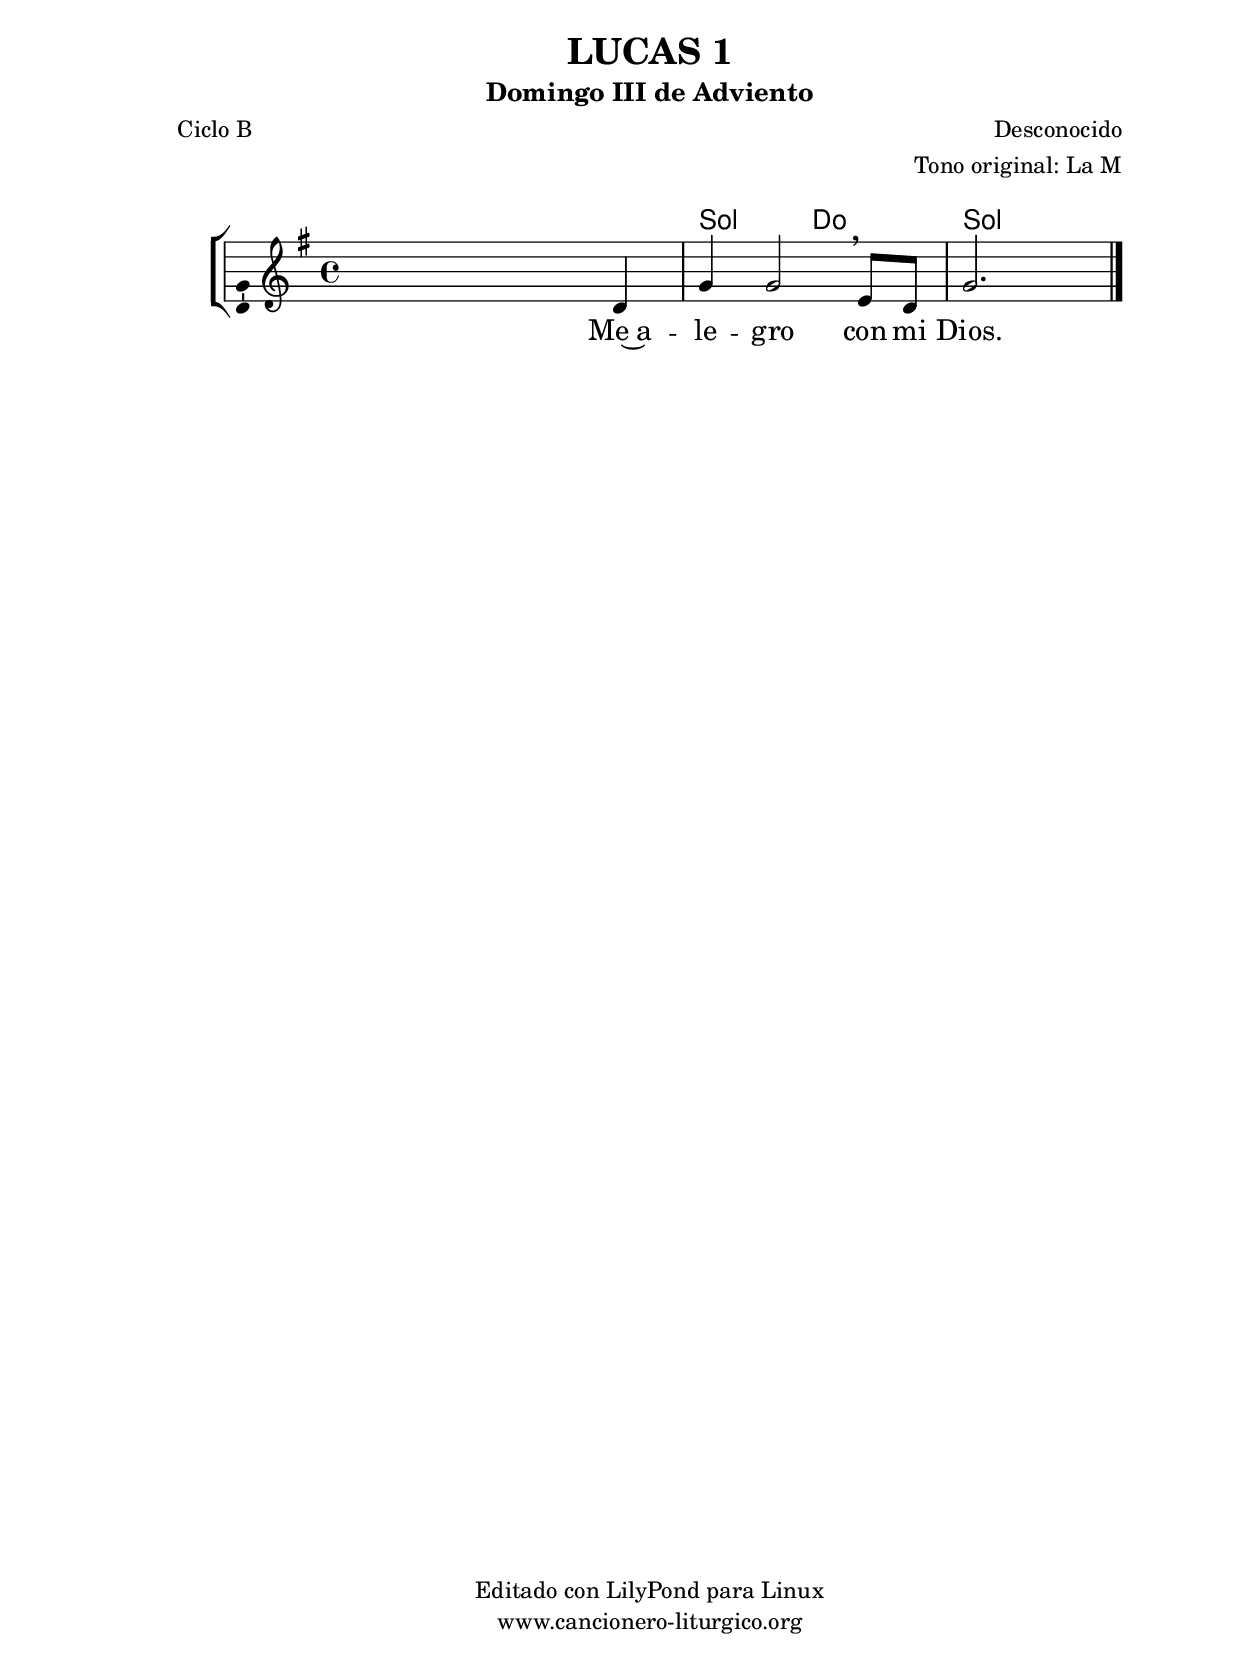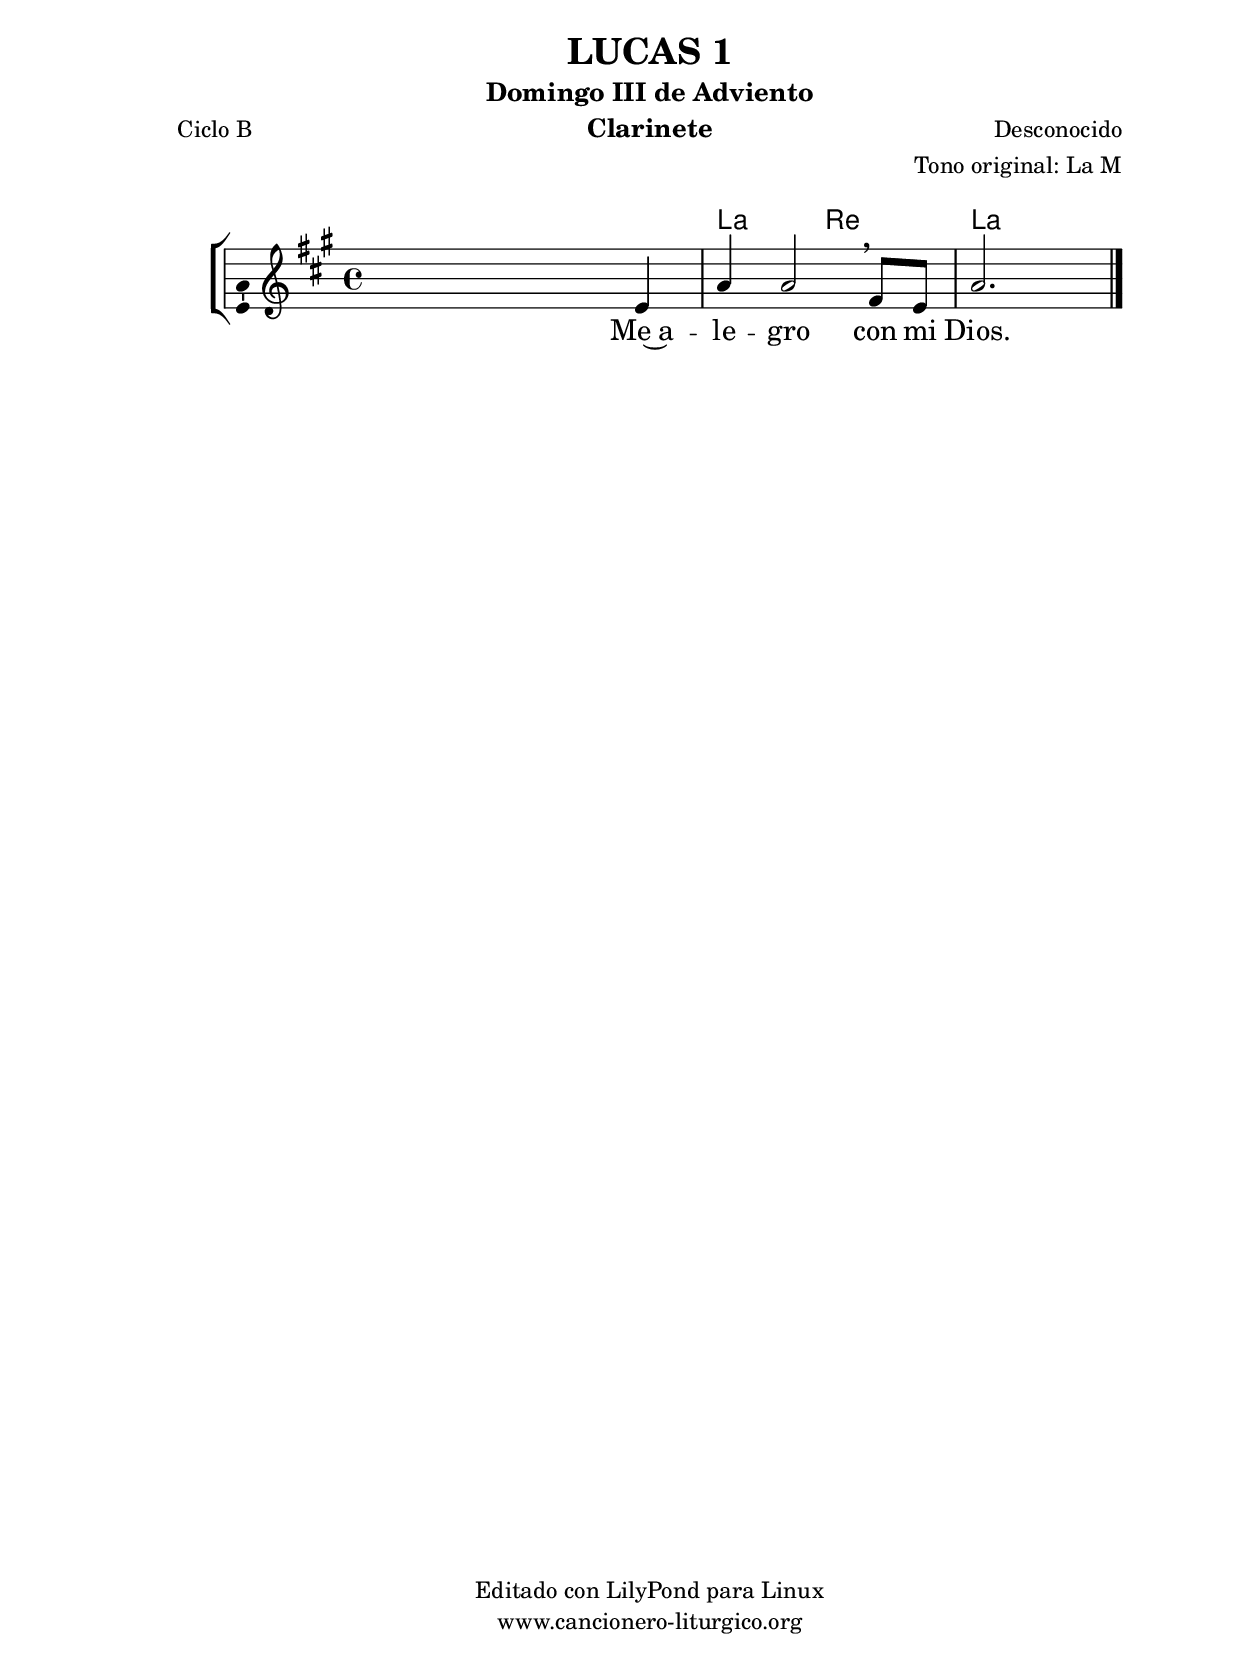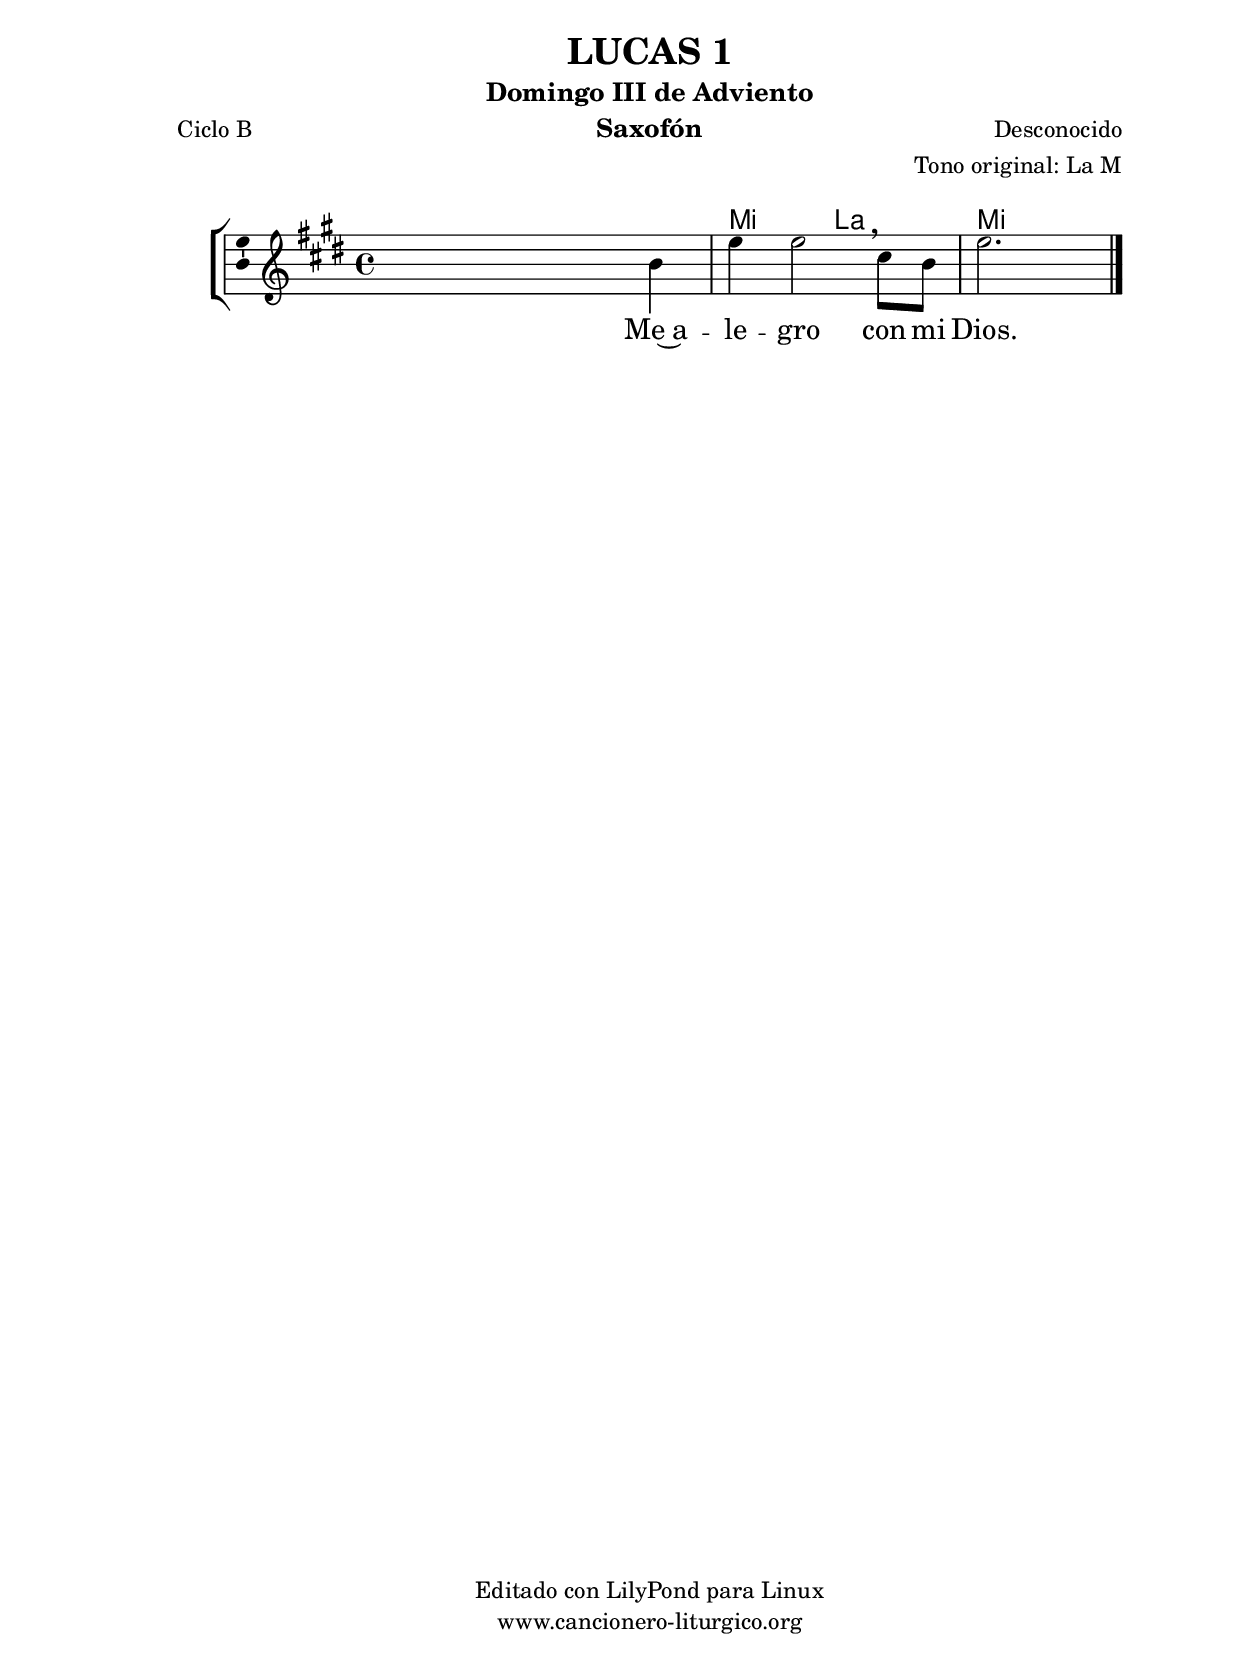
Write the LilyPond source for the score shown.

%
%para convertir .midi en .wav:
%timidity filename.midi -Ow -o finename.wav
%
%
%Para convertir de .wav a .mp3:
%lame -h -m j filename.wav
%
%
%para escuchar el midi:
%timidity nombrefichero.midi
%


%versión de lilypond para la que se ha escrito esta partitura:
\version "2.16.0"

	%Tamaño papel
	#(set-default-paper-size "a4")
	%Tamaño partitura
	#(set-global-staff-size 20)
	%No responde al pulsar sobre una nota
	#(ly:set-option 'point-and-click #f)

%parámetros del encabezamiento:
\header {
	title = "LUCAS 1"
	subtitle = "Domingo III de Adviento"
	composer = "Desconocido"
	poet = "Ciclo B"
	meter = ""
	arranger = "Tono original: La M"
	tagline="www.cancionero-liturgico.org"
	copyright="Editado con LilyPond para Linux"
	tiempo = "Adviento"
	usos = "Salmo"
	letra = "Me alegro con mi Dios."
	}

%parámetros asociados al papel:
\paper  {
	oddHeaderMarkup = \markup {\fill-line { \on-the-fly #not-first-page \fromproperty #'header:title \on-the-fly #not-first-page \fromproperty #'header:composer }}
	evenHeaderMarkup = \markup {\fill-line { \fromproperty #'header:composer \fromproperty #'header:title }}
	#(set-paper-size "a4")
	print-page-number = ##f
	first-page-number = 1
	print-first-page-number = ##f
%	head-separation = 3.0 \cm
	top-margin = 2.0 \cm
	bottom-margin = 0.5\cm
%%%	bottom-margin = -1.0\cm
	left-margin = 3.0 \cm
	line-width = 16.0 \cm 
	indent = 8\mm
	interscoreline = 2.\mm
	between-system-space = 15\mm
%	para que las partituras no llenen la hoja:
	ragged-bottom = ##t
%	idem para la última hoja:
	ragged-last-bottom = ##f
%	para que las partituras llenen el ancho del papel:
	ragged-last = ##f
	after-title-space = 2.5 \cm
%page-count=1
%system-count=2

	%Flexible Vertical Spacing
%	markup-markup-spacing =
%	#'((basic-distance . 15) (minimum-distance . 15) (padding . 3))
	markup-system-spacing =
	#'((basic-distance . 15) (minimum-distance . 15) (padding . 3))
	system-system-spacing =
	#'((basic-distance . 15) (minimum-distance . 15) (padding . 3))
	score-system-spacing =
	#'((basic-distance . 15) (minimum-distance . 15) (padding . 5))
%	top-system-spacing = % header
%	#'((basic-distance . 8) (minimum-distance . 0) (padding . 3))
%	top-markup-spacing =
%	#'((basic-distance . 20) (minimum-distance . 20) (padding . 3))
	last-bottom-spacing = % footer
	#'((basic-distance . 5) (minimum-distance . 5) (padding . 3))
%	score-markup-spacing =
%	#'((basic-distance . 16) (minimum-distance . 13) (padding . 3))

	}


%parámetros que afectan a toda la partitura:
global =  {
	%clave de sol (G):
	\clef G
	%armadura:
	\transpose a g
	\key a \major
	\tempo 4=100
	\set Score.tempoHideNote = ##t
	}


acordes = {
	\italianChords
	\chordmode {
	\transpose a g
{

s1 a2 d a1

	}
	}
}

melodia = 
	\transpose a g
{
	\relative c'{
	\time 4/4

s2 s4 e4
a4 a2 \breathe fis8 e
a2. s4

\bar "|."
}
}

texto = \lyricmode {
Me~a -- le -- gro con mi Dios.
	}


acordesStaff = \context ChordNames = acordesStaff <<
	\set chordChanges = ##t
	\acordes
	>>


vozStaff = \context Voice = vozStaff
\with {\consists "Ambitus_engraver"}
<<
%	\set Staff.instrumentName = ""
%	\set Staff.shortInstrumentName = ""
%	\set Staff.midiInstrument = #"clarinet"
%	\set Staff.midiInstrument = #"cello"
%	\set Staff.midiInstrument = #"flute"
	\set Staff.midiInstrument = #"electric guitar (jazz)"
%	\set Staff.midiInstrument = #"english horn"
%	\set Staff.midiInstrument = #"violin"
%	\set Staff.midiInstrument = #"glockenspiel"
	\set Staff.midiMinimumVolume = #0.7
	\set Staff.midiMaximumVolume = #0.9
	\global
	\melodia
	>>


textoStaff = \context Lyrics = textoStaff <<
	\lyricsto vozStaff \texto
	>>

\book {
	\score {
		\context ChoirStaff {
			\override StaffGroup.SystemStartBracket #'collapse-height = #1
			\override Score.SystemStartBar #'collapse-height = #1
			<<
			\acordesStaff
			\vozStaff
			\textoStaff
			>>
			}
		\layout {
	    		\context {
				\Lyrics
				\override LyricText #'font-size = #2
				}
	   		 \context {
				\Score
				%fontSize = #3
				\override StaffSymbol #'staff-space = #(magstep +3)
				%\override Beam #'thickness = #0.55
				%\override SpacingSpanner #'spacing-increment = #1.0
				%\override Slur #'height-limit = #1.5
				}
			}
		}
	\score {
		\unfoldRepeats
		\context ChoirStaff {
			<<
			\acordesStaff
			\vozStaff
			>>
			}
		\midi {
	  		\context {
	  			\Score
				tempoWholesPerMinute = #(ly:make-moment 70 4)
				}
			}
		}
	}

%Partitura para clarinete
#(define output-suffix "C")
\book {
	\header{
		instrument = "Clarinete"
		}
	\score {
		\context ChoirStaff {
			\override StaffGroup.SystemStartBracket #'collapse-height = #1
			\override Score.SystemStartBar #'collapse-height = #1
\transpose c d
			<<
			\acordesStaff
			\vozStaff
			\textoStaff
			>>
			}
		\layout {
	    		\context {
				\Lyrics
				\override LyricText #'font-size = #2
				}
	   		 \context {
				\Score
				%fontSize = #3
				\override StaffSymbol #'staff-space = #(magstep +3)
				%\override Beam #'thickness = #0.55
				%\override SpacingSpanner #'spacing-increment = #1.0
				%\override Slur #'height-limit = #1.5
				}
			}
		}
	}

%Partitura para saxofón
#(define output-suffix "S")
\book {
	\header{
		instrument = "Saxofón"
		}
	\score {
		\context ChoirStaff {
			\override StaffGroup.SystemStartBracket #'collapse-height = #1
			\override Score.SystemStartBar #'collapse-height = #1
\transpose c a
			<<
			\acordesStaff
			\vozStaff
			\textoStaff
			>>
			}
		\layout {
	    		\context {
				\Lyrics
				\override LyricText #'font-size = #2
				}
	   		 \context {
				\Score
				%fontSize = #3
				\override StaffSymbol #'staff-space = #(magstep +3)
				%\override Beam #'thickness = #0.55
				%\override SpacingSpanner #'spacing-increment = #1.0
				%\override Slur #'height-limit = #1.5
				}
			}
		}
	}

